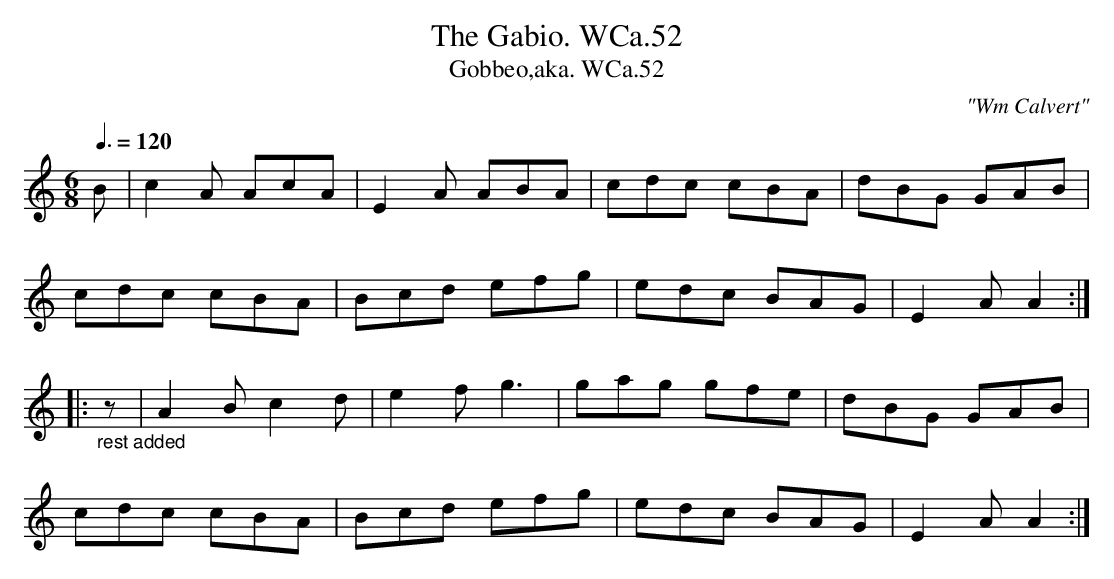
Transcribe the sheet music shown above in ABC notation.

X:1
T:Gabio. WCa.52, The
T:Gobbeo,aka. WCa.52
M:6/8
L:1/8
Q:3/8=120
C:"Wm Calvert"
K:Am
B|c2A AcA|E2A ABA|cdc cBA|dBG GAB|
cdc cBA|Bcd efg|edc BAG|E2AA2:|
|:"_rest added"z|A2Bc2d|e2fg3|gag gfe|dBG GAB|
cdc cBA|Bcd efg|edc BAG|E2AA2:|
